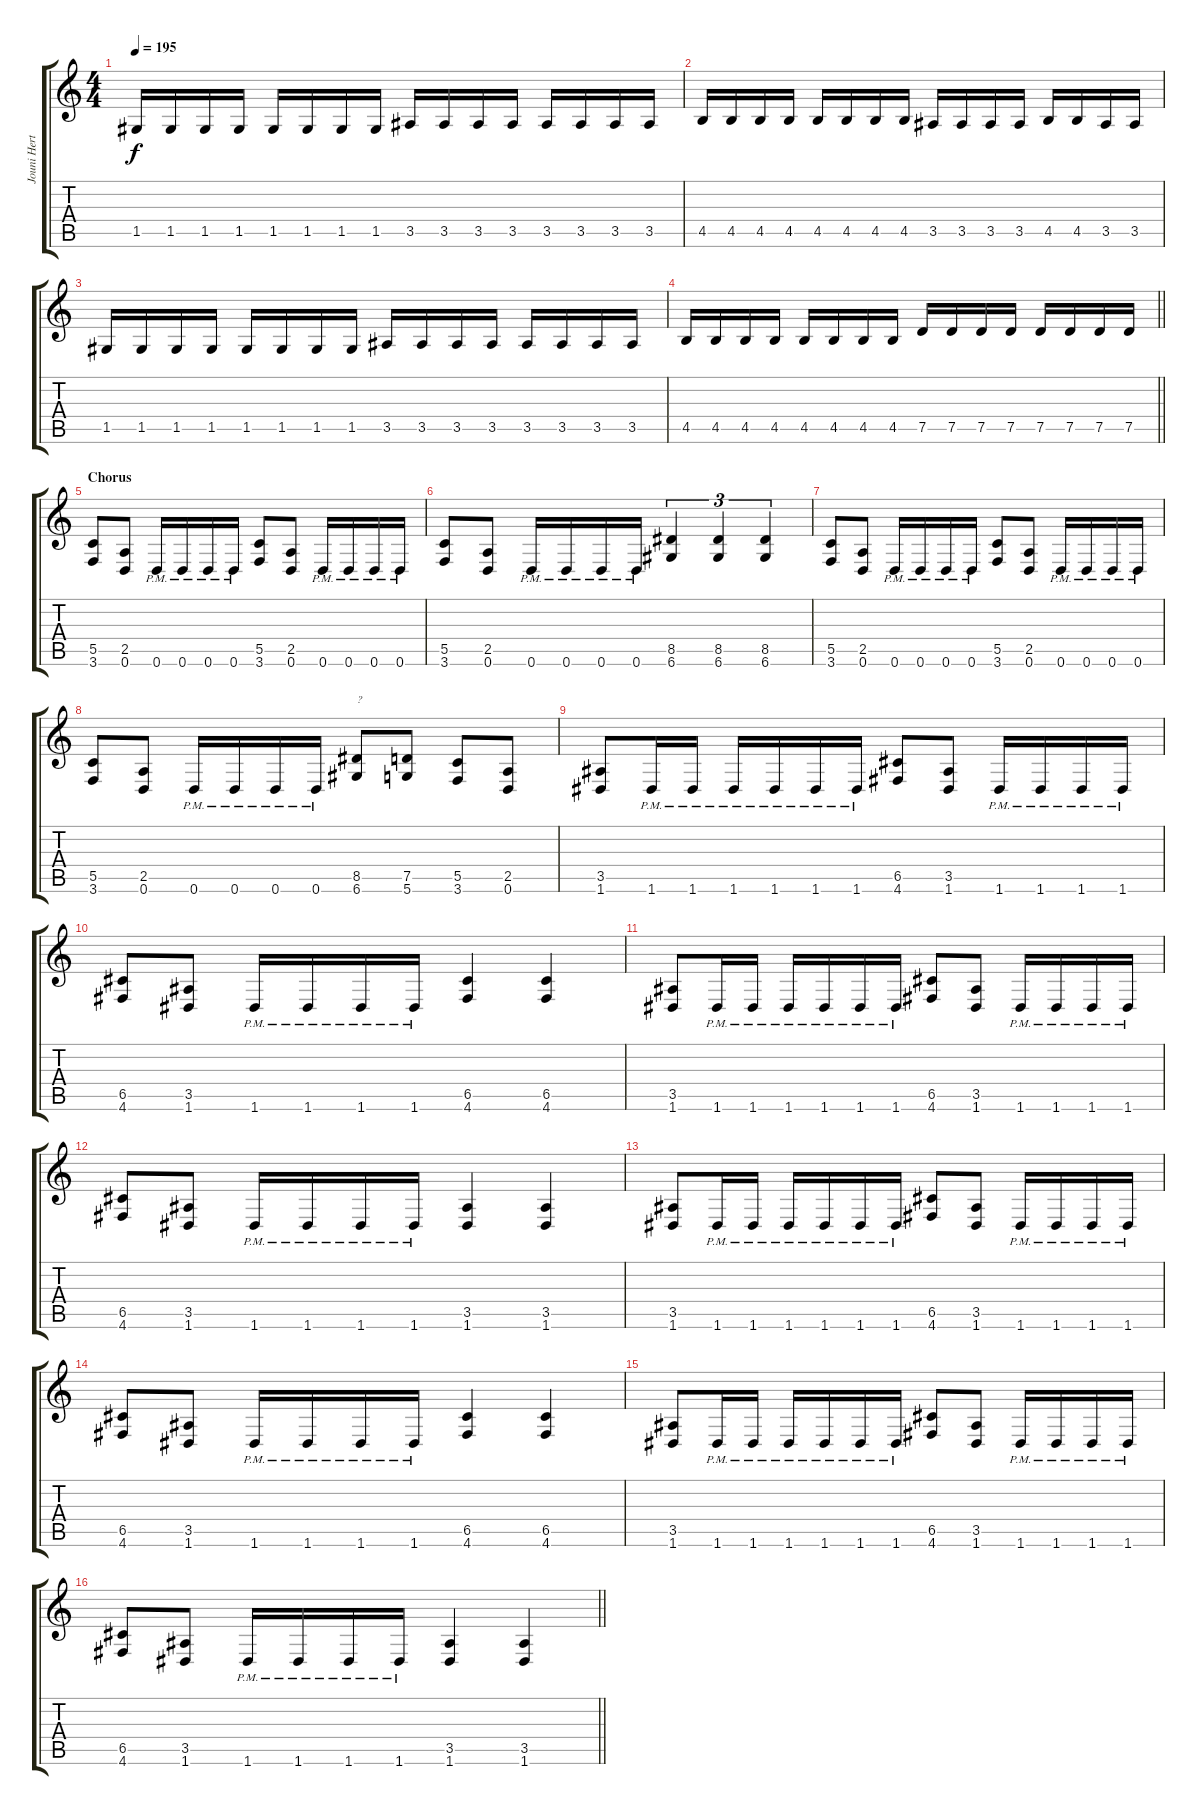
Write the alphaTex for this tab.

\track ("Jouni Hertell" "Jouni Hert") {instrument distortionguitar}
\staff {score tabs}
\tuning (D4 A3 F3 C3 G2 D2) {hide}
\ts (4 4)
\tempo 195
\clef g2
\ks c
1.5.16{dy f} 1.5.16 1.5.16 1.5.16 1.5.16 1.5.16 1.5.16 1.5.16 3.5.16 3.5.16 3.5.16 3.5.16 3.5.16 3.5.16 3.5.16 3.5.16 |
4.5.16 4.5.16 4.5.16 4.5.16 4.5.16 4.5.16 4.5.16 4.5.16 3.5.16 3.5.16 3.5.16 3.5.16 4.5.16 4.5.16 3.5.16 3.5.16 |
1.5.16 1.5.16 1.5.16 1.5.16 1.5.16 1.5.16 1.5.16 1.5.16 3.5.16 3.5.16 3.5.16 3.5.16 3.5.16 3.5.16 3.5.16 3.5.16 |
\barLineRight lightlight
4.5.16 4.5.16 4.5.16 4.5.16 4.5.16 4.5.16 4.5.16 4.5.16 7.5.16 7.5.16 7.5.16 7.5.16 7.5.16 7.5.16 7.5.16 7.5.16 |
\section ("" "Chorus")
(5.5 3.6).8 (2.5 0.6).8 0.6{pm}.16 0.6{pm}.16 0.6{pm}.16 0.6{pm}.16 (5.5 3.6).8 (2.5 0.6).8 0.6{pm}.16 0.6{pm}.16 0.6{pm}.16 0.6{pm}.16 |
(5.5 3.6).8 (2.5 0.6).8 0.6{pm}.16 0.6{pm}.16 0.6{pm}.16 0.6{pm}.16 (8.5 6.6).4{tu (3 2)} (8.5 6.6).4{tu (3 2)} (8.5 6.6).4{tu (3 2)} |
(5.5 3.6).8 (2.5 0.6).8 0.6{pm}.16 0.6{pm}.16 0.6{pm}.16 0.6{pm}.16 (5.5 3.6).8 (2.5 0.6).8 0.6{pm}.16 0.6{pm}.16 0.6{pm}.16 0.6{pm}.16 |
(5.5 3.6).8 (2.5 0.6).8 0.6{pm}.16 0.6{pm}.16 0.6{pm}.16 0.6{pm}.16 (8.5 6.6).8{txt "?"} (7.5 5.6).8 (5.5 3.6).8 (2.5 0.6).8 |
(3.5 1.6).8 1.6{pm}.16 1.6{pm}.16 1.6{pm}.16 1.6{pm}.16 1.6{pm}.16 1.6{pm}.16 (6.5 4.6).8 (3.5 1.6).8 1.6{pm}.16 1.6{pm}.16 1.6{pm}.16 1.6{pm}.16 |
(6.5 4.6).8 (3.5 1.6).8 1.6{pm}.16 1.6{pm}.16 1.6{pm}.16 1.6{pm}.16 (6.5 4.6).4 (6.5 4.6).4 |
(3.5 1.6).8 1.6{pm}.16 1.6{pm}.16 1.6{pm}.16 1.6{pm}.16 1.6{pm}.16 1.6{pm}.16 (6.5 4.6).8 (3.5 1.6).8 1.6{pm}.16 1.6{pm}.16 1.6{pm}.16 1.6{pm}.16 |
(6.5 4.6).8 (3.5 1.6).8 1.6{pm}.16 1.6{pm}.16 1.6{pm}.16 1.6{pm}.16 (3.5 1.6).4 (3.5 1.6).4 |
(3.5 1.6).8 1.6{pm}.16 1.6{pm}.16 1.6{pm}.16 1.6{pm}.16 1.6{pm}.16 1.6{pm}.16 (6.5 4.6).8 (3.5 1.6).8 1.6{pm}.16 1.6{pm}.16 1.6{pm}.16 1.6{pm}.16 |
(6.5 4.6).8 (3.5 1.6).8 1.6{pm}.16 1.6{pm}.16 1.6{pm}.16 1.6{pm}.16 (6.5 4.6).4 (6.5 4.6).4 |
(3.5 1.6).8 1.6{pm}.16 1.6{pm}.16 1.6{pm}.16 1.6{pm}.16 1.6{pm}.16 1.6{pm}.16 (6.5 4.6).8 (3.5 1.6).8 1.6{pm}.16 1.6{pm}.16 1.6{pm}.16 1.6{pm}.16 |
\barLineRight lightlight
(6.5 4.6).8 (3.5 1.6).8 1.6{pm}.16 1.6{pm}.16 1.6{pm}.16 1.6{pm}.16 (3.5 1.6).4 (3.5 1.6).4
